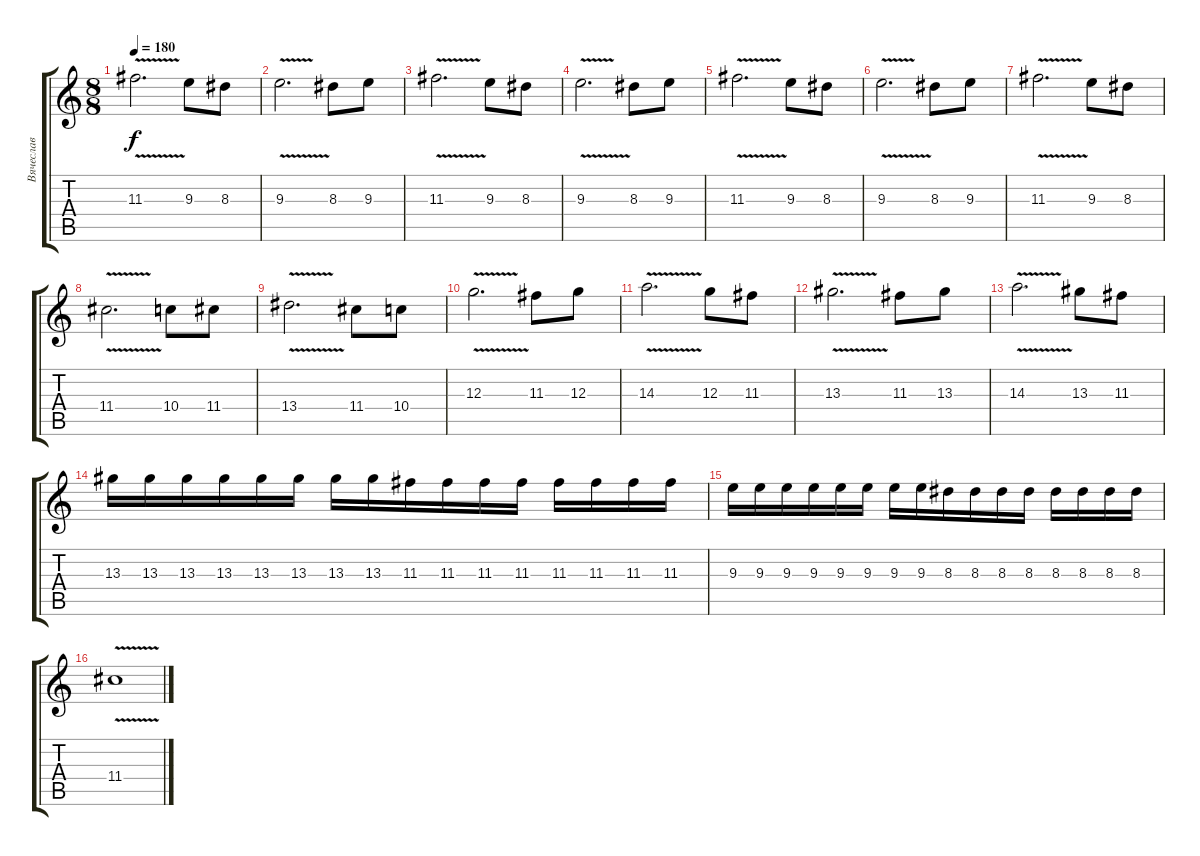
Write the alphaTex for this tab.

\track ("Вячеслав" "Вячеслав") {instrument distortionguitar}
\staff {score tabs}
\tuning (E4 B3 G3 D3 A2 E2) {hide}
\ts (8 8)
\tempo 180
\clef g2
\ks c
11.3{v}.2{d dy f} 9.3.8 8.3.8 |
9.3{v}.2{d} 8.3.8 9.3.8 |
11.3{v}.2{d} 9.3.8 8.3.8 |
9.3{v}.2{d} 8.3.8 9.3.8 |
11.3{v}.2{d} 9.3.8 8.3.8 |
9.3{v}.2{d} 8.3.8 9.3.8 |
11.3{v}.2{d} 9.3.8 8.3.8 |
11.4{v}.2{d} 10.4.8 11.4.8 |
13.4{v}.2{d} 11.4.8 10.4.8 |
12.3{v}.2{d} 11.3.8 12.3.8 |
14.3{v}.2{d} 12.3.8 11.3.8 |
13.3{v}.2{d} 11.3.8 13.3.8 |
14.3{v}.2{d} 13.3.8 11.3.8 |
13.3.16 13.3.16 13.3.16 13.3.16 13.3.16 13.3.16 13.3.16 13.3.16 11.3.16 11.3.16 11.3.16 11.3.16 11.3.16 11.3.16 11.3.16 11.3.16 |
9.3.16 9.3.16 9.3.16 9.3.16 9.3.16 9.3.16 9.3.16 9.3.16 8.3.16 8.3.16 8.3.16 8.3.16 8.3.16 8.3.16 8.3.16 8.3.16 |
11.4{v}.1
